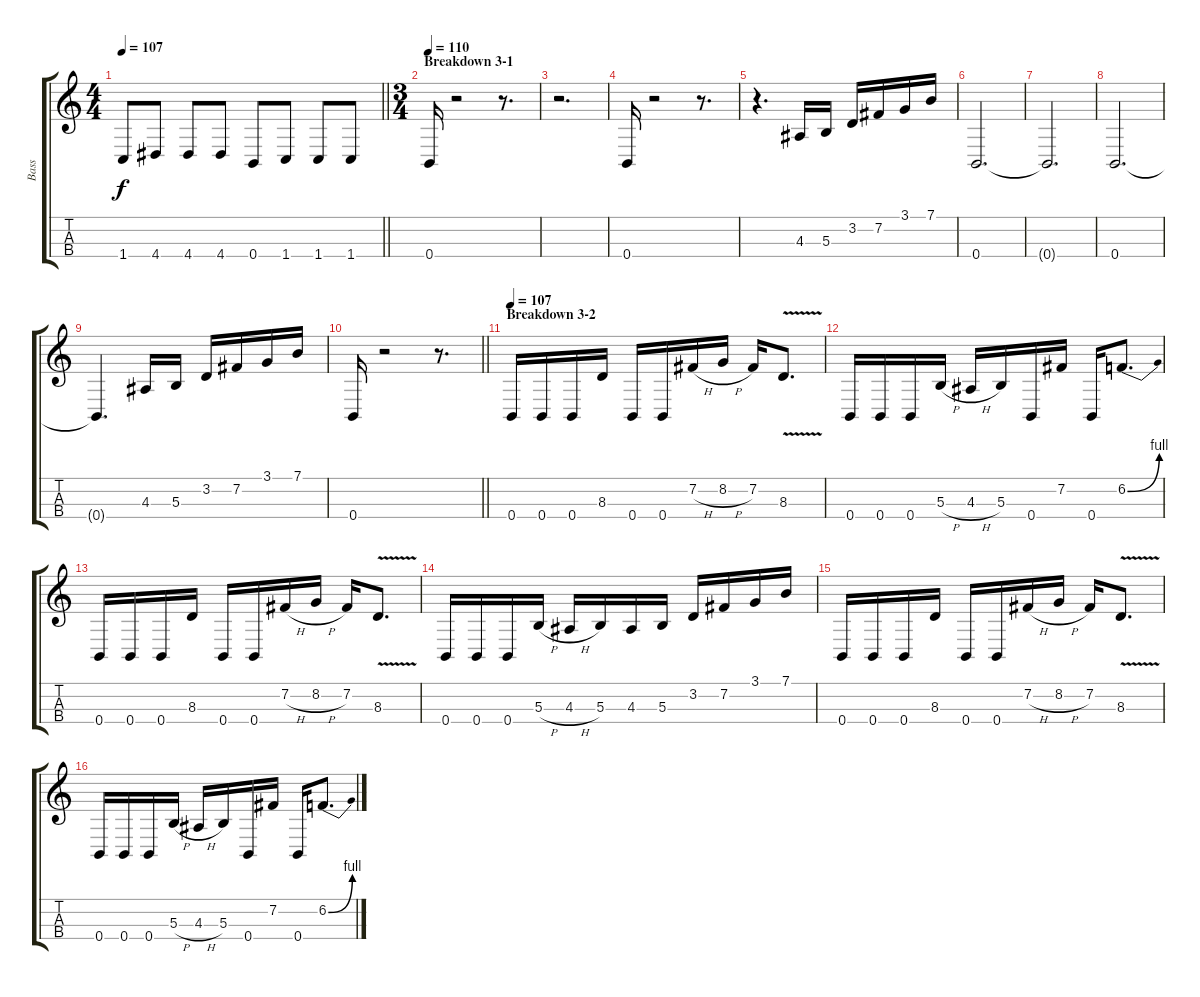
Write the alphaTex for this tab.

\track ("Bass" "Bass") {instrument electricbassfinger}
\staff {score tabs}
\tuning (E3 B2 Gb2 B1) {hide}
\ts (4 4)
\tempo 107
\clef g2
\barLineRight lightlight
\ks c
1.4.8{dy f} 4.4.8 4.4.8 4.4.8 0.4.8 1.4.8 1.4.8 1.4.8 |
\ts (3 4)
\section ("" "Breakdown 3-1")
\tempo 110
0.4.16 r.2 r.8{d} |
r.2{d} |
0.4.16 r.2 r.8{d} |
r.4{d} 4.3.16 5.3.16 3.2.16 7.2.16 3.1.16 7.1.16 |
0.4.2{d} |
0.4{t}.2{d} |
0.4.2{d} |
0.4{t}.4{d} 4.3.16 5.3.16 3.2.16 7.2.16 3.1.16 7.1.16 |
\barLineRight lightlight
0.4.16 r.2 r.8{d} |
\section ("" "Breakdown 3-2")
\tempo 107
0.4.16 0.4.16 0.4.16 8.3.16 0.4.16 0.4.16 7.2{h}.16 8.2{h}.16 7.2.16 8.3{v}.8{d} |
0.4.16 0.4.16 0.4.16 5.3{h}.16 4.3{h}.16 5.3.16 0.4.16 7.2.16 0.4.16 6.2{be (bend 0 0 60 4)}.8{d} |
0.4.16 0.4.16 0.4.16 8.3.16 0.4.16 0.4.16 7.2{h}.16 8.2{h}.16 7.2.16 8.3{v}.8{d} |
0.4.16 0.4.16 0.4.16 5.3{h}.16 4.3{h}.16 5.3.16 4.3.16 5.3.16 3.2.16 7.2.16 3.1.16 7.1.16 |
0.4.16 0.4.16 0.4.16 8.3.16 0.4.16 0.4.16 7.2{h}.16 8.2{h}.16 7.2.16 8.3{v}.8{d} |
0.4.16 0.4.16 0.4.16 5.3{h}.16 4.3{h}.16 5.3.16 0.4.16 7.2.16 0.4.16 6.2{be (bend 0 0 60 4)}.8{d}
